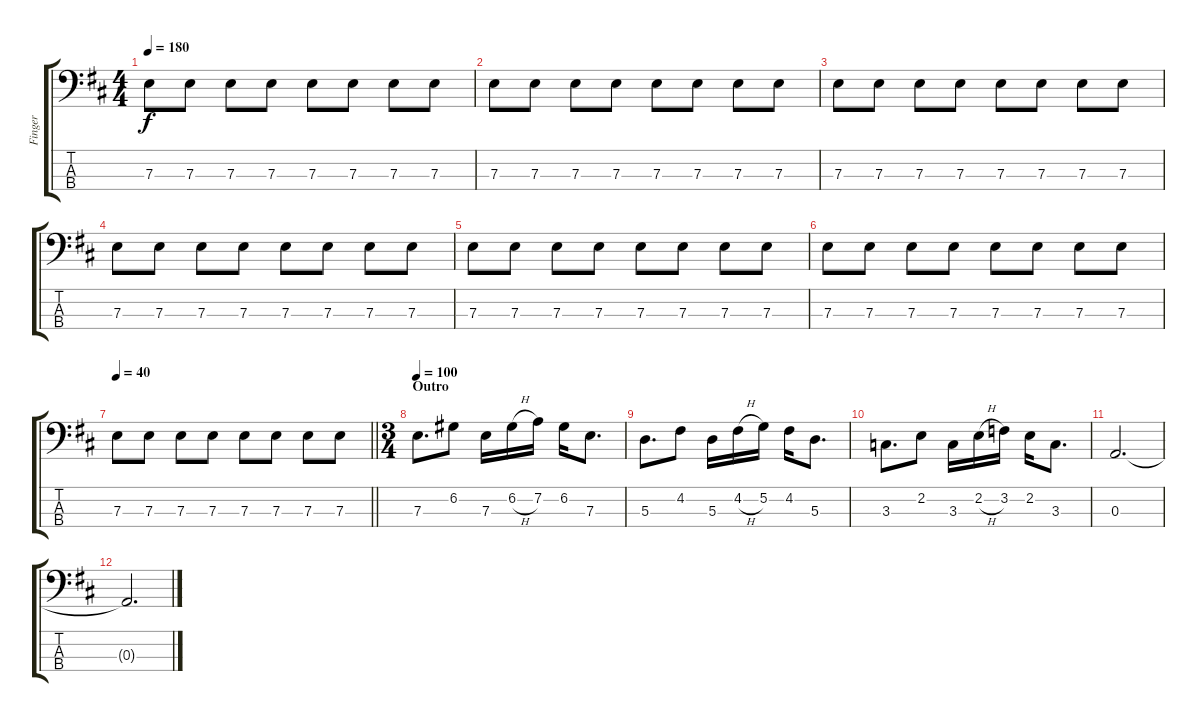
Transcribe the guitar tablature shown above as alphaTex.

\track ("Finger" "Finger") {instrument electricbassfinger}
\staff {score tabs}
\tuning (G2 D2 A1 E1) {hide}
\ts (4 4)
\tempo 180
\clef f4
\ks d
7.3.8{dy f} 7.3.8 7.3.8 7.3.8 7.3.8 7.3.8 7.3.8 7.3.8 |
7.3.8 7.3.8 7.3.8 7.3.8 7.3.8 7.3.8 7.3.8 7.3.8 |
7.3.8 7.3.8 7.3.8 7.3.8 7.3.8 7.3.8 7.3.8 7.3.8 |
7.3.8 7.3.8 7.3.8 7.3.8 7.3.8 7.3.8 7.3.8 7.3.8 |
7.3.8 7.3.8 7.3.8 7.3.8 7.3.8 7.3.8 7.3.8 7.3.8 |
7.3.8 7.3.8 7.3.8 7.3.8 7.3.8 7.3.8 7.3.8 7.3.8 |
\tempo 40
\barLineRight lightlight
7.3.8 7.3.8 7.3.8 7.3.8 7.3.8 7.3.8 7.3.8 7.3.8 |
\ts (3 4)
\section ("" "Outro")
\tempo 100
7.3.8{d} 6.2.8 7.3.16 6.2{h}.16 7.2.16 6.2.16 7.3.8{d} |
5.3.8{d} 4.2.8 5.3.16 4.2{h}.16 5.2.16 4.2.16 5.3.8{d} |
3.3.8{d} 2.2.8 3.3.16 2.2{h}.16 3.2.16 2.2.16 3.3.8{d} |
0.3.2{d} |
0.3{t}.2{d}
